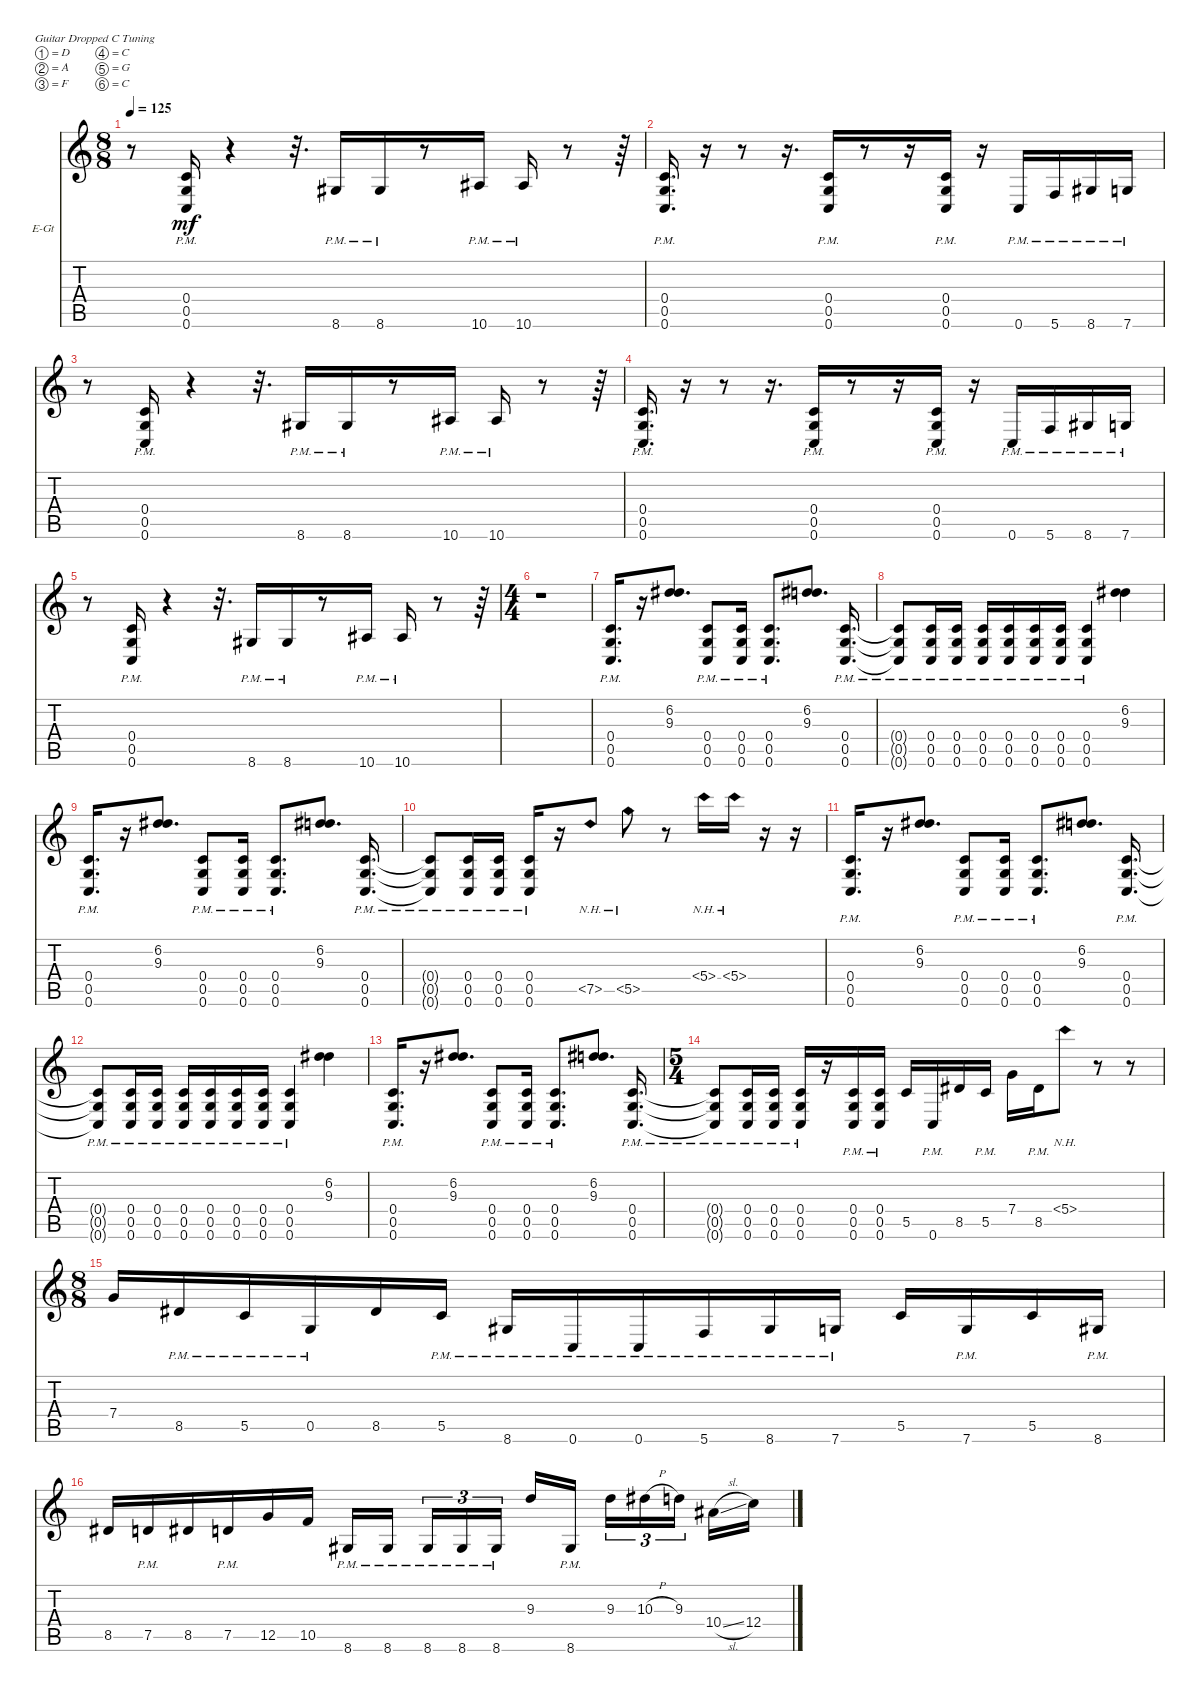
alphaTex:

\defaultSystemsLayout 4
\bracketExtendMode nobrackets
\firstSystemTrackNameOrientation horizontal
\otherSystemsTrackNameOrientation horizontal
\track ("Rhythm Guitar" "E-Gt") {mute instrument distortionguitar}
\staff {score tabs}
\tuning (D4 A3 F3 C3 G2 C2)
\ts (8 8)
\tempo 125
\clef g2
\ks c
r.8{dy mf} (0.6{pm} 0.5{pm} 0.4{pm}).16 r.4 r.32{d} 8.6{pm}.16 8.6{pm}.16 r.8 10.6{pm}.16 10.6{pm}.16 r.8 r.64 |
(0.6{pm} 0.5{pm} 0.4{pm}).16{d} r.16 r.8 r.16{d} (0.6{pm} 0.5{pm} 0.4{pm}).16 r.8 r.16 (0.6{pm} 0.5{pm} 0.4{pm}).16 r.16 0.6{pm}.16 5.6{pm}.16 8.6{pm}.16 7.6{pm}.16 |
r.8 (0.6{pm} 0.5{pm} 0.4{pm}).16 r.4 r.32{d} 8.6{pm}.16 8.6{pm}.16 r.8 10.6{pm}.16 10.6{pm}.16 r.8 r.64 |
(0.6{pm} 0.5{pm} 0.4{pm}).16{d} r.16 r.8 r.16{d} (0.6{pm} 0.5{pm} 0.4{pm}).16 r.8 r.16 (0.6{pm} 0.5{pm} 0.4{pm}).16 r.16 0.6{pm}.16 5.6{pm}.16 8.6{pm}.16 7.6{pm}.16 |
r.8 (0.6{pm} 0.5{pm} 0.4{pm}).16 r.4 r.32{d} 8.6{pm}.16 8.6{pm}.16 r.8 10.6{pm}.16 10.6{pm}.16 r.8 r.64 |
\ts (4 4)
r.1 |
(0.6{pm} 0.5{pm} 0.4{pm}).16{d} r.16 (9.3 6.2).8{d} (0.6{pm} 0.5{pm} 0.4{pm}).8 (0.4{pm} 0.5{pm} 0.6{pm}).16 (0.6{pm} 0.5{pm} 0.4{pm}).8{d} (9.3 6.2).8{d} (0.6{pm} 0.5{pm} 0.4{pm}).16{d} |
(0.5{pm t} 0.6{pm t} 0.4{pm t}).8 (0.4{pm} 0.5{pm} 0.6{pm}).16 (0.4{pm} 0.5{pm} 0.6{pm}).16 (0.4{pm} 0.5{pm} 0.6{pm}).16 (0.4{pm} 0.5{pm} 0.6{pm}).16 (0.4{pm} 0.5{pm} 0.6{pm}).16 (0.4{pm} 0.5{pm} 0.6{pm}).16 (0.6{pm} 0.5{pm} 0.4{pm}).4 (9.3 6.2).4 |
(0.6{pm} 0.5{pm} 0.4{pm}).16{d} r.16 (9.3 6.2).8{d} (0.6{pm} 0.5{pm} 0.4{pm}).8 (0.4{pm} 0.5{pm} 0.6{pm}).16 (0.6{pm} 0.5{pm} 0.4{pm}).8{d} (9.3 6.2).8{d} (0.6{pm} 0.5{pm} 0.4{pm}).16{d} |
(0.5{pm t} 0.6{pm t} 0.4{pm t}).8 (0.4{pm} 0.5{pm} 0.6{pm}).16 (0.4{pm} 0.5{pm} 0.6{pm}).16 (0.6{pm} 0.5{pm} 0.4{pm}).16 r.16 7.5{nh}.8 5.5{nh}.8 r.8 5.4{nh}.16 5.4{nh}.16 r.16 r.16 |
(0.6{pm} 0.5{pm} 0.4{pm}).16{d} r.16 (9.3 6.2).8{d} (0.6{pm} 0.5{pm} 0.4{pm}).8 (0.4{pm} 0.5{pm} 0.6{pm}).16 (0.6{pm} 0.5{pm} 0.4{pm}).8{d} (9.3 6.2).8{d} (0.6{pm} 0.5{pm} 0.4{pm}).16{d} |
(0.5{pm t} 0.6{pm t} 0.4{pm t}).8 (0.4{pm} 0.5{pm} 0.6{pm}).16 (0.4{pm} 0.5{pm} 0.6{pm}).16 (0.4{pm} 0.5{pm} 0.6{pm}).16 (0.4{pm} 0.5{pm} 0.6{pm}).16 (0.4{pm} 0.5{pm} 0.6{pm}).16 (0.4{pm} 0.5{pm} 0.6{pm}).16 (0.6{pm} 0.5{pm} 0.4{pm}).4 (9.3 6.2).4 |
(0.6{pm} 0.5{pm} 0.4{pm}).16{d} r.16 (9.3 6.2).8{d} (0.6{pm} 0.5{pm} 0.4{pm}).8 (0.4{pm} 0.5{pm} 0.6{pm}).16 (0.6{pm} 0.5{pm} 0.4{pm}).8{d} (9.3 6.2).8{d} (0.6{pm} 0.5{pm} 0.4{pm}).16{d} |
\ts (5 4)
(0.5{pm t} 0.6{pm t} 0.4{pm t}).8 (0.4{pm} 0.5{pm} 0.6{pm}).16 (0.4{pm} 0.5{pm} 0.6{pm}).16 (0.6{pm} 0.5{pm} 0.4{pm}).16 r.16 (0.6{pm} 0.5{pm} 0.4{pm}).16 (0.6{pm} 0.4{pm} 0.5{pm}).16 5.5.16 0.6{pm}.16 8.5.16 5.5{pm}.16 7.4.16 8.5{pm}.16 5.4{nh}.8 r.8 r.8 |
\ts (8 8)
7.4.16 8.5{pm}.16 5.5{pm}.16 0.5{pm}.16 8.5.16 5.5{pm}.16 8.6{pm}.16 0.6{pm}.16 0.6{pm}.16 5.6{pm}.16 8.6{pm}.16 7.6{pm}.16 5.5.16 7.6{pm}.16 5.5.16 8.6{pm}.16 |
8.5.16 7.5{pm}.16 8.5.16 7.5{pm}.16 12.5.16 10.5.16 8.6{pm}.16 8.6{pm}.16 8.6{pm}.16{tu (3 2)} 8.6{pm}.16{tu (3 2)} 8.6{pm}.16{tu (3 2)} 9.3.16 8.6{pm}.16 9.3.16{tu (3 2)} 10.3{h}.16{tu (3 2)} 9.3.16{tu (3 2)} 10.4{sl}.16 12.4.16
